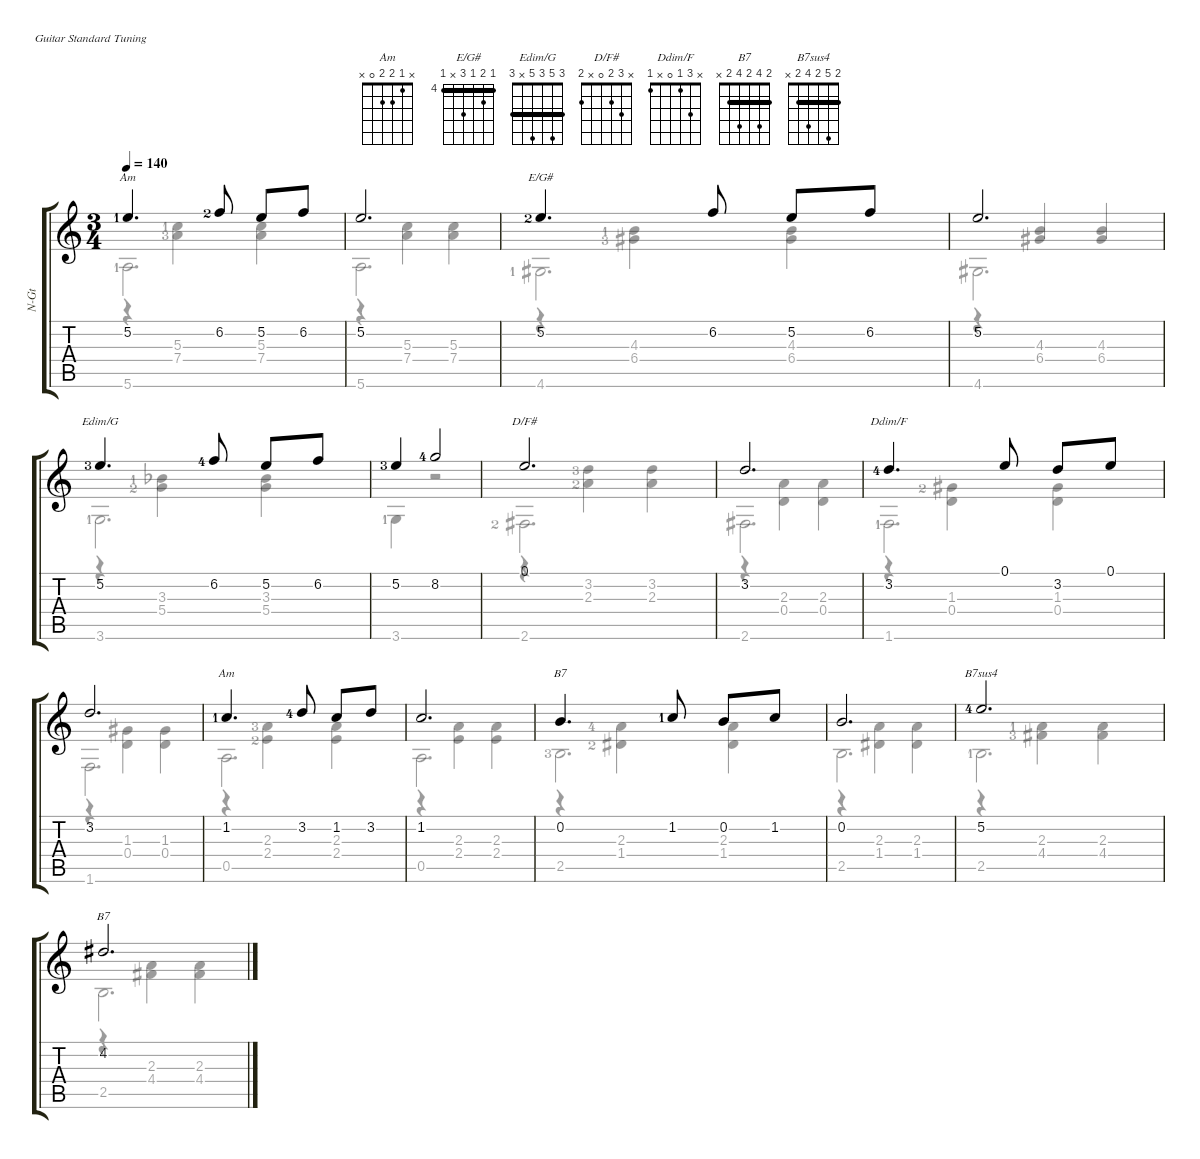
\defaultSystemsLayout 4
\hideDynamics
\bracketExtendMode groupsimilarinstruments
\otherSystemsTrackNameOrientation horizontal
\defaultBarNumberDisplay Hide
\track ("Nylon Guitar" "N-Gt") {instrument acousticguitarnylon}
\staff {score tabs}
\tuning (E4 B3 G3 D3 A2 E2)
\chord ("Am" 5 5 5 7 x 5) {firstfret 5 barre (5 5 5)}
\chord ("E/G#" 4 5 4 6 x 4) {firstfret 4 barre (4 4)}
\chord ("Edim/G" 3 5 3 5 x 3) {barre (3 3)}
\chord ("D/F#" x 3 2 0 x 2)
\chord ("Ddim/F" x 3 1 0 x 1)
\chord ("Am" x 1 2 2 0 x)
\chord ("B7" x 0 2 1 2 x)
\chord ("B7sus4" 2 5 2 4 2 x) {barre (2 2)}
\chord ("B7" 2 4 2 4 2 x) {barre (2 2)}
\voice
\ts (3 4)
\tempo 140
\clef g2
\ks aminor
5.2{lf 2}.4{d ch "Am" dy mf beam Up} 6.2{lf 3}.8{beam Up} 5.2.8{beam Up} 6.2.8{beam Up} |
5.2.2{d beam Up} |
5.2{lf 3}.4{d ch "E/G#" beam Up} 6.2.8{beam Up} 5.2.8{beam Up} 6.2.8{beam Up} |
5.2.2{d beam Up} |
5.2{lf 4}.4{d ch "Edim/G" beam Up} 6.2{lf 5}.8{beam Up} 5.2.8{beam Up} 6.2.8{beam Up} |
5.2{lf 4}.4{beam Up} 8.2{lf 5}.2{beam Up} |
0.1.2{d ch "D/F#" beam Up} |
3.2.2{d beam Up} |
3.2{lf 5}.4{d ch "Ddim/F" beam Up} 0.1.8{beam Up} 3.2.8{beam Up} 0.1.8{beam Up} |
3.2.2{d beam Up} |
1.2{lf 2}.4{d ch "Am" beam Up} 3.2{lf 5}.8{beam Up} 1.2.8{beam Up} 3.2.8{beam Up} |
1.2.2{d beam Up} |
0.2.4{d ch "B7" beam Up} 1.2{lf 2}.8{beam Up} 0.2.8{beam Up} 1.2.8{beam Up} |
0.2.2{d beam Up} |
5.2{lf 5}.2{d ch "B7sus4" beam Up} |
4.2{acc #}.2{d ch "B7" beam Up}
\voice
\clef g2
\ottava regular
\simile none
\ks aminor
5.6{lf 2}.2{d dy mf beam Down} |
5.6.2{d beam Down} |
4.6{lf 2 acc #}.2{d beam Down} |
4.6{acc #}.2{d beam Down} |
3.6{lf 2}.2{d beam Down} |
3.6{lf 2}.4{beam Down} r.2{beam Up} |
2.6{lf 3 acc #}.2{d beam Down} |
2.6{acc #}.2{d beam Down} |
1.6{lf 2}.2{d beam Down} |
1.6.2{d beam Down} |
0.5.2{d beam Down} |
0.5.2{d beam Down} |
2.5{lf 4}.2{d beam Down} |
2.5.2{d beam Down} |
2.5{lf 2}.2{d beam Down} |
2.5.2{d beam Down}
\voice
\clef g2
\ottava regular
\simile none
\ks aminor
r.4{dy mf beam Down} (5.3{lf 2} 7.4{lf 4}).4{beam Down} (5.3 7.4).4{beam Down} |
r.4{beam Down} (5.3 7.4).4{beam Down} (5.3 7.4).4{beam Down} |
r.4{beam Down} (4.3{lf 2} 6.4{lf 4 acc #}).4{beam Down} (4.3 6.4{acc #}).4{beam Down} |
r.4{beam Down} (4.3 6.4{acc #}).4{beam Up} (4.3 6.4{acc #}).4{beam Up} |
r.4{beam Down} (3.3{lf 2 acc b} 5.4{lf 3}).4{beam Down} (3.3{acc b} 5.4).4{beam Down} |
|
r.4{beam Down} (3.2{lf 4} 2.3{lf 3}).4{beam Down} (2.3 3.2).4{beam Down} |
r.4{beam Down} (2.3 0.4).4{beam Down} (0.4 2.3).4{beam Down} |
r.4{beam Down} (1.3{lf 3 acc #} 0.4).4{beam Down} (1.3{acc #} 0.4).4{beam Down} |
r.4{beam Up} (1.3{acc #} 0.4).4{beam Down} (1.3{acc #} 0.4).4{beam Down} |
r.4{beam Up} (2.3{lf 4} 2.4{lf 3}).4{beam Down} (2.3 2.4).4{beam Down} |
r.4{beam Up} (2.3 2.4).4{beam Down} (2.3 2.4).4{beam Down} |
r.4{beam Up} (2.3{lf 5} 1.4{lf 3 acc #}).4{beam Down} (2.3 1.4{acc #}).4{beam Down} |
r.4{beam Up} (2.3 1.4{acc #}).4{beam Down} (2.3 1.4{acc #}).4{beam Down} |
r.4{beam Up} (2.3{lf 2} 4.4{lf 4 acc #}).4{beam Down} (2.3 4.4{acc #}).4{beam Down} |
r.4{beam Up} (2.3 4.4{acc #}).4{beam Down} (2.3 4.4{acc #}).4{beam Down}
